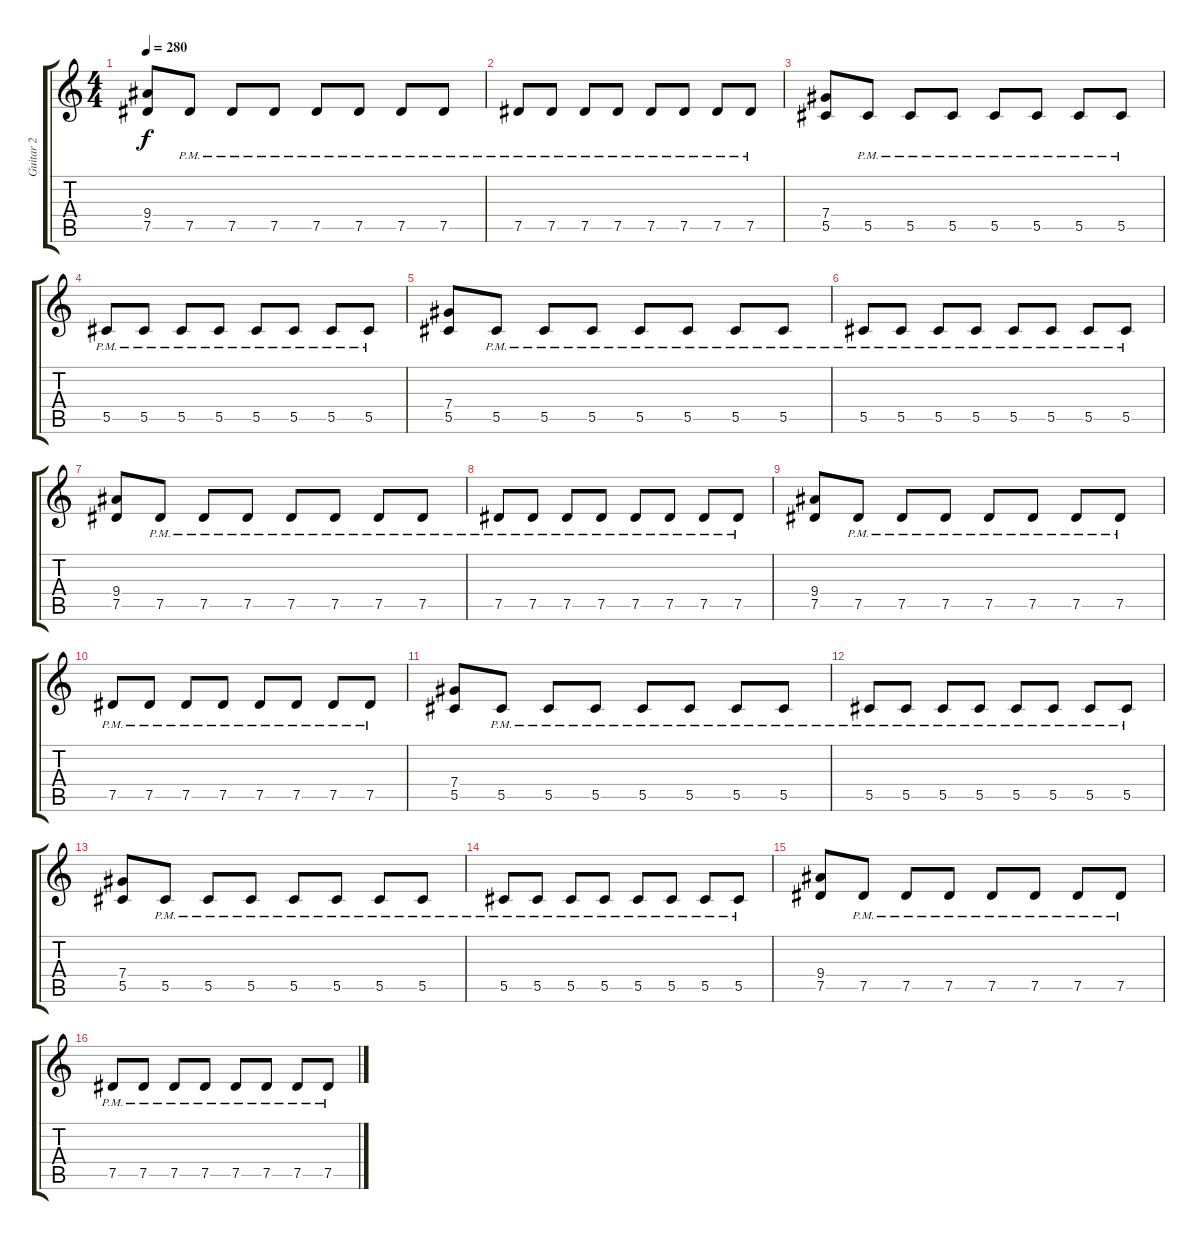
\track ("Guitar 2" "Guitar 2") {instrument overdrivenguitar}
\staff {score tabs}
\tuning (Eb4 Bb3 Gb3 Db3 Ab2 Eb2) {hide}
\ts (4 4)
\tempo 280
\clef g2
\ks c
(9.4 7.5).8{dy f} 7.5{pm}.8 7.5{pm}.8 7.5{pm}.8 7.5{pm}.8 7.5{pm}.8 7.5{pm}.8 7.5{pm}.8 |
7.5{pm}.8 7.5{pm}.8 7.5{pm}.8 7.5{pm}.8 7.5{pm}.8 7.5{pm}.8 7.5{pm}.8 7.5{pm}.8 |
(7.4 5.5).8 5.5{pm}.8 5.5{pm}.8 5.5{pm}.8 5.5{pm}.8 5.5{pm}.8 5.5{pm}.8 5.5{pm}.8 |
5.5{pm}.8 5.5{pm}.8 5.5{pm}.8 5.5{pm}.8 5.5{pm}.8 5.5{pm}.8 5.5{pm}.8 5.5{pm}.8 |
(7.4 5.5).8 5.5{pm}.8 5.5{pm}.8 5.5{pm}.8 5.5{pm}.8 5.5{pm}.8 5.5{pm}.8 5.5{pm}.8 |
5.5{pm}.8 5.5{pm}.8 5.5{pm}.8 5.5{pm}.8 5.5{pm}.8 5.5{pm}.8 5.5{pm}.8 5.5{pm}.8 |
(9.4 7.5).8 7.5{pm}.8 7.5{pm}.8 7.5{pm}.8 7.5{pm}.8 7.5{pm}.8 7.5{pm}.8 7.5{pm}.8 |
7.5{pm}.8 7.5{pm}.8 7.5{pm}.8 7.5{pm}.8 7.5{pm}.8 7.5{pm}.8 7.5{pm}.8 7.5{pm}.8 |
(9.4 7.5).8 7.5{pm}.8 7.5{pm}.8 7.5{pm}.8 7.5{pm}.8 7.5{pm}.8 7.5{pm}.8 7.5{pm}.8 |
7.5{pm}.8 7.5{pm}.8 7.5{pm}.8 7.5{pm}.8 7.5{pm}.8 7.5{pm}.8 7.5{pm}.8 7.5{pm}.8 |
(7.4 5.5).8 5.5{pm}.8 5.5{pm}.8 5.5{pm}.8 5.5{pm}.8 5.5{pm}.8 5.5{pm}.8 5.5{pm}.8 |
5.5{pm}.8 5.5{pm}.8 5.5{pm}.8 5.5{pm}.8 5.5{pm}.8 5.5{pm}.8 5.5{pm}.8 5.5{pm}.8 |
(7.4 5.5).8 5.5{pm}.8 5.5{pm}.8 5.5{pm}.8 5.5{pm}.8 5.5{pm}.8 5.5{pm}.8 5.5{pm}.8 |
5.5{pm}.8 5.5{pm}.8 5.5{pm}.8 5.5{pm}.8 5.5{pm}.8 5.5{pm}.8 5.5{pm}.8 5.5{pm}.8 |
(9.4 7.5).8 7.5{pm}.8 7.5{pm}.8 7.5{pm}.8 7.5{pm}.8 7.5{pm}.8 7.5{pm}.8 7.5{pm}.8 |
7.5{pm}.8 7.5{pm}.8 7.5{pm}.8 7.5{pm}.8 7.5{pm}.8 7.5{pm}.8 7.5{pm}.8 7.5{pm}.8
